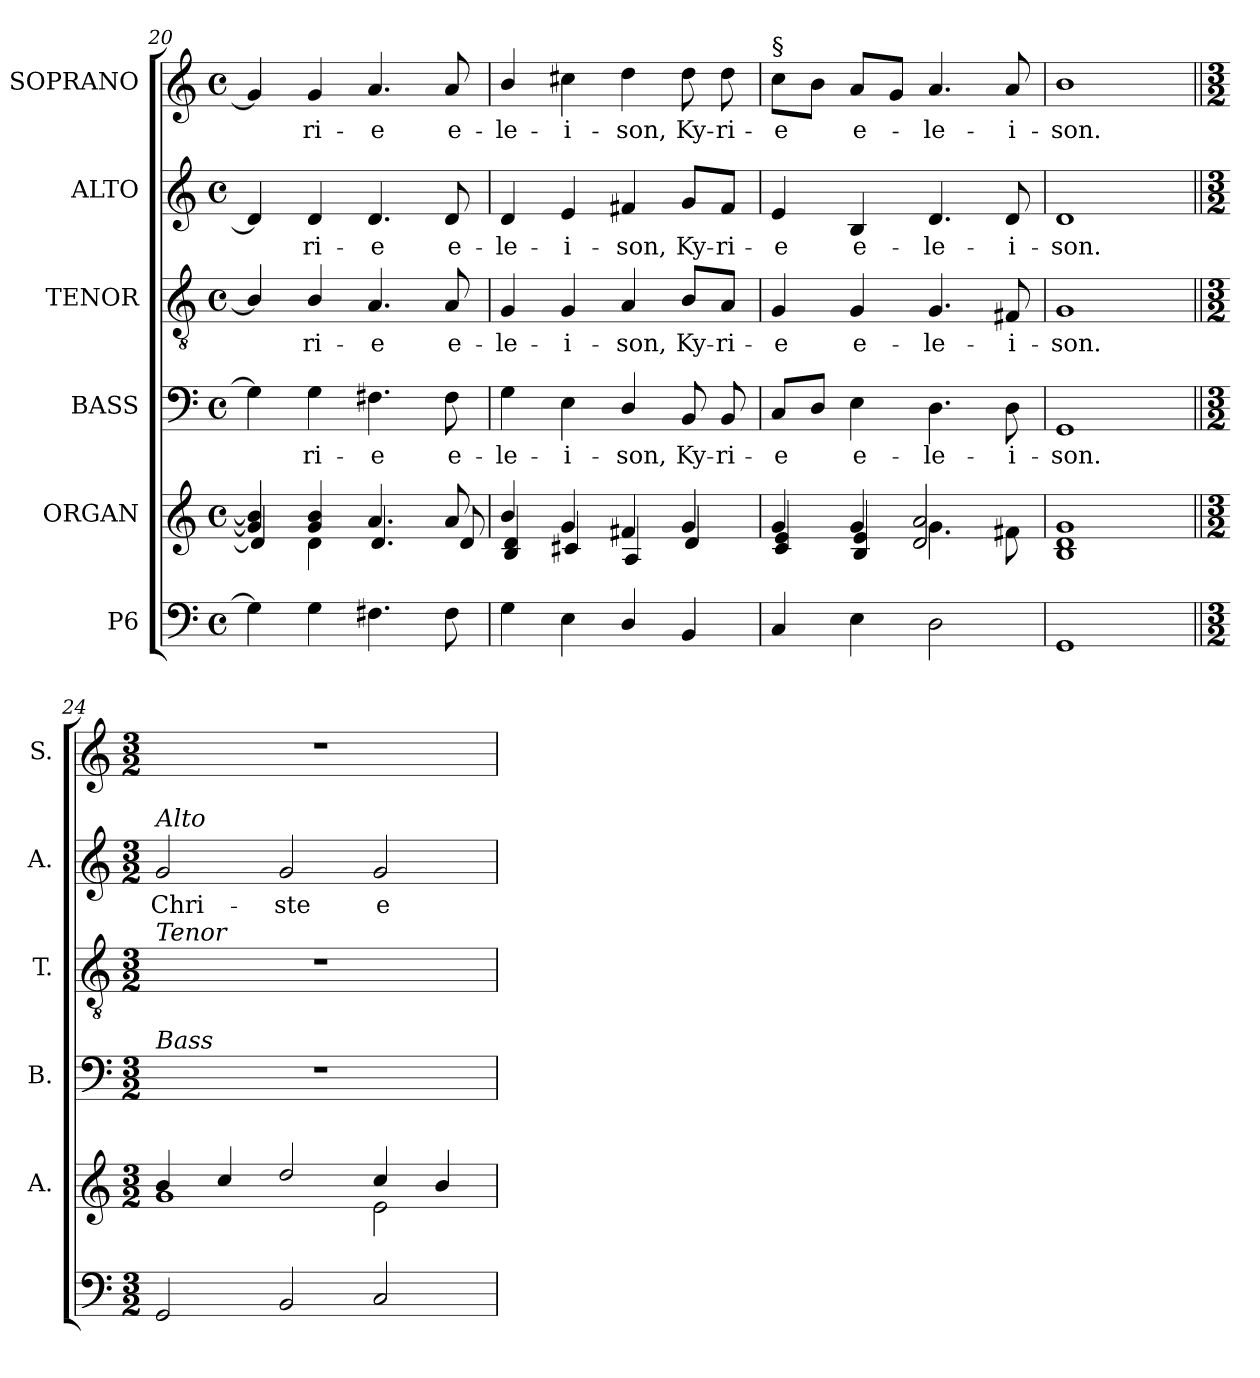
**kern	**kern	**kern	**text	**kern	**text	**kern	**text	**kern	**text
*part6	*part5	*part4	*part4	*part3	*part3	*part2	*part2	*part1	*part1
*staff6	*staff5	*staff4	*staff4	*staff3	*staff3	*staff2	*staff2	*staff1	*staff1
*I"P6	*I"ORGAN	*I"BASS	*	*I"TENOR	*	*I"ALTO	*	*I"SOPRANO	*
*	*I'A.	*I'B.	*	*I'T.	*	*I'A.	*	*I'S.	*
*clefF4	*clefG2	*clefF4	*	*clefGv2	*	*clefG2	*	*clefG2	*
*	*	*	*	*ITrd7c12	*	*	*	*	*
*k[]	*k[]	*k[]	*	*k[]	*	*k[]	*	*k[]	*
*C:	*C:	*C:	*	*C:	*	*C:	*	*C:	*
*M4/4	*M4/4	*M4/4	*	*M4/4	*	*M4/4	*	*M4/4	*
*met(c)	*met(c)	*met(c)	*	*met(c)	*	*met(c)	*	*met(c)	*
=20	=20	=20	=20	=20	=20	=20	=20	=20	=20
*	*^	*	*	*	*	*	*	*	*
4Gi\]	4gi/] 4bi]	4di/]	4Gi\]	.	4BBi/]	.	4di/]	.	4gi/]	.
!	!	!	!	!LO:LY:b:color=#000000	!	!	!	!	!	!
!	!	!	!	!	!	!LO:LY:b:color=#000000	!	!	!	!
!	!	!	!	!	!	!	!	!LO:LY:b:color=#000000	!	!
!	!	!	!	!	!	!	!	!	!	!LO:LY:b:color=#000000
4Gi\	4gi/ 4bi	4di\	4Gi\	-ri-	4BBi/	-ri-	4di/	-ri-	4gi/	-ri-
!	!	!	!	!LO:LY:b:color=#000000	!	!	!	!	!	!
!	!	!	!	!	!	!LO:LY:b:color=#000000	!	!	!	!
!	!	!	!	!	!	!	!	!LO:LY:b:color=#000000	!	!
!	!	!	!	!	!	!	!	!	!	!LO:LY:b:color=#000000
4.F#Xi\	4.ai/	4.di/	4.F#Xi\	-e	4.AAi/	-e	4.di/	-e	4.ai/	-e
!	!	!	!	!LO:LY:b:color=#000000	!	!	!	!	!	!
!	!	!	!	!	!	!LO:LY:b:color=#000000	!	!	!	!
!	!	!	!	!	!	!	!	!LO:LY:b:color=#000000	!	!
!	!	!	!	!	!	!	!	!	!	!LO:LY:b:color=#000000
8F#i\	8ai/	8di/	8F#i\	e-	8AAi/	e-	8di/	e-	8ai/	e-
=21	=21	=21	=21	=21	=21	=21	=21	=21	=21	=21
!	!	!	!	!LO:LY:b:color=#000000	!	!	!	!	!	!
!	!	!	!	!	!	!LO:LY:b:color=#000000	!	!	!	!
!	!	!	!	!	!	!	!	!LO:LY:b:color=#000000	!	!
!	!	!	!	!	!	!	!	!	!	!LO:LY:b:color=#000000
4Gi\	4bi/	4Bi/ 4di	4Gi\	-le-	4GGi/	-le-	4di/	-le-	4bi/	-le-
!	!	!	!	!LO:LY:b:color=#000000	!	!	!	!	!	!
!	!	!	!	!	!	!LO:LY:b:color=#000000	!	!	!	!
!	!	!	!	!	!	!	!	!LO:LY:b:color=#000000	!	!
!	!	!	!	!	!	!	!	!	!	!LO:LY:b:color=#000000
4Ei\	4gi/	4c#Xi/	4Ei\	-i-	4GGi/	-i-	4ei/	-i-	4cc#Xi\	-i-
!	!	!	!	!LO:LY:b:color=#000000	!	!	!	!	!	!
!	!	!	!	!	!	!LO:LY:b:color=#000000	!	!	!	!
!	!	!	!	!	!	!	!	!LO:LY:b:color=#000000	!	!
!	!	!	!	!	!	!	!	!	!	!LO:LY:b:color=#000000
4Di/	4f#Xi/	4Ai/	4Di/	-son,	4AAi/	-son,	4f#Xi/	-son,	4ddi\	-son,
!	!	!	!	!LO:LY:b:color=#000000	!	!	!	!	!	!
!	!	!	!	!	!	!LO:LY:b:color=#000000	!	!	!	!
!	!	!	!	!	!	!	!	!LO:LY:b:color=#000000	!	!
!	!	!	!	!	!	!	!	!	!	!LO:LY:b:color=#000000
4BBi/	4gi/	4di/	8BBi/	Ky-	8BBi/L	Ky-	8gi/L	Ky-	8ddi\	Ky-
!	!	!	!	!LO:LY:b:color=#000000	!	!	!	!	!	!
!	!	!	!	!	!	!LO:LY:b:color=#000000	!	!	!	!
!	!	!	!	!	!	!	!	!LO:LY:b:color=#000000	!	!
!	!	!	!	!	!	!	!	!	!	!LO:LY:b:color=#000000
.	.	.	8BBi/	-ri-	8AAi/J	-ri-	8f#i/J	-ri-	8ddi\	-ri-
=22	=22	=22	=22	=22	=22	=22	=22	=22	=22	=22
!	!	!	!	!LO:LY:b:color=#000000	!	!	!	!	!	!
!	!	!	!	!	!	!LO:LY:b:color=#000000	!	!	!	!
!	!	!	!	!	!	!	!	!LO:LY:b:color=#000000	!	!
!	!	!	!	!	!	!	!	!	!LO:TX:a:t=§	!
!	!	!	!	!	!	!	!	!	!	!LO:LY:b:color=#000000
4Ci/	4gi/	4ci/ 4ei	8Ci/L	-e	4GGi/	-e	4ei/	-e	8cci\L	-e
.	.	.	8Di/J	.	.	.	.	.	8bi\J	.
!	!	!	!	!LO:LY:b:color=#000000	!	!	!	!	!	!
!	!	!	!	!	!	!LO:LY:b:color=#000000	!	!	!	!
!	!	!	!	!	!	!	!	!LO:LY:b:color=#000000	!	!
!	!	!	!	!	!	!	!	!	!	!LO:LY:b:color=#000000
4Ei\	4gi/	4Bi/ 4ei	4Ei\	e-	4GGi/	e-	4Bi/	e-	8ai/L	e-
.	.	.	.	.	.	.	.	.	8gi/J	.
!	!	!	!	!LO:LY:b:color=#000000	!	!	!	!	!	!
!	!	!	!	!	!	!LO:LY:b:color=#000000	!	!	!	!
!	!	!	!	!	!	!	!	!LO:LY:b:color=#000000	!	!
!	!	!	!	!	!	!	!	!	!	!LO:LY:b:color=#000000
2Di\	4.gi\	2di/ 2ai	4.Di\	-le-	4.GGi/	-le-	4.di/	-le-	4.ai/	-le-
!	!	!	!	!LO:LY:b:color=#000000	!	!	!	!	!	!
!	!	!	!	!	!	!LO:LY:b:color=#000000	!	!	!	!
!	!	!	!	!	!	!	!	!LO:LY:b:color=#000000	!	!
!	!	!	!	!	!	!	!	!	!	!LO:LY:b:color=#000000
.	8f#Xi\	.	8Di\	-i-	8FF#Xi/	-i-	8di/	-i-	8ai/	-i-
*	*v	*v	*	*	*	*	*	*	*	*
=23	=23	=23	=23	=23	=23	=23	=23	=23	=23
!	!	!	!LO:LY:b:color=#000000	!	!	!	!	!	!
!	!	!	!	!	!LO:LY:b:color=#000000	!	!	!	!
!	!	!	!	!	!	!	!LO:LY:b:color=#000000	!	!
!	!	!	!	!	!	!	!	!	!LO:LY:b:color=#000000
1GGi	1Bi 1di 1gi	1GGi	-son.	1GGi	-son.	1di	-son.	1bi	-son.
!!LO:PB:g=z
=24||	=24||	=24||	=24||	=24||	=24||	=24||	=24||	=24||	=24||
*M3/2	*M3/2	*M3/2	*	*M3/2	*	*M3/2	*	*M3/2	*
*	*^	*	*	*	*	*	*	*	*
!	!	!	!LO:N:vis=1	!	!LO:N:vis=1	!	!	!	!	!
!	!	!	!	!	!	!	!LO:TX:a:i:t=Alto	!	!	!
!	!	!	!	!	!LO:TX:a:i:t=Tenor	!	!	!	!	!
!	!	!	!LO:TX:a:i:t=Bass	!	!	!	!	!	!	!
!	!	!	!	!	!	!	!	!LO:LY:b:color=#000000	!LO:N:vis=1	!
2GGi/	4bi/	1gi	1.r	.	1.r	.	2gi/	Chri-	1.r	.
.	4cci/	.	.	.	.	.	.	.	.	.
!	!	!	!	!	!	!	!	!LO:LY:b:color=#000000	!	!
2BBi/	2ddi/	.	.	.	.	.	2gi/	-ste	.	.
!	!	!	!	!	!	!	!	!LO:LY:b:color=#000000	!	!
2Ci/	4cci/	2ei\	.	.	.	.	2gi/	e-	.	.
.	4bi/	.	.	.	.	.	.	.	.	.
*	*v	*v	*	*	*	*	*	*	*	*
=	=	=	=	=	=	=	=	=	=
*-	*-	*-	*-	*-	*-	*-	*-	*-	*-
